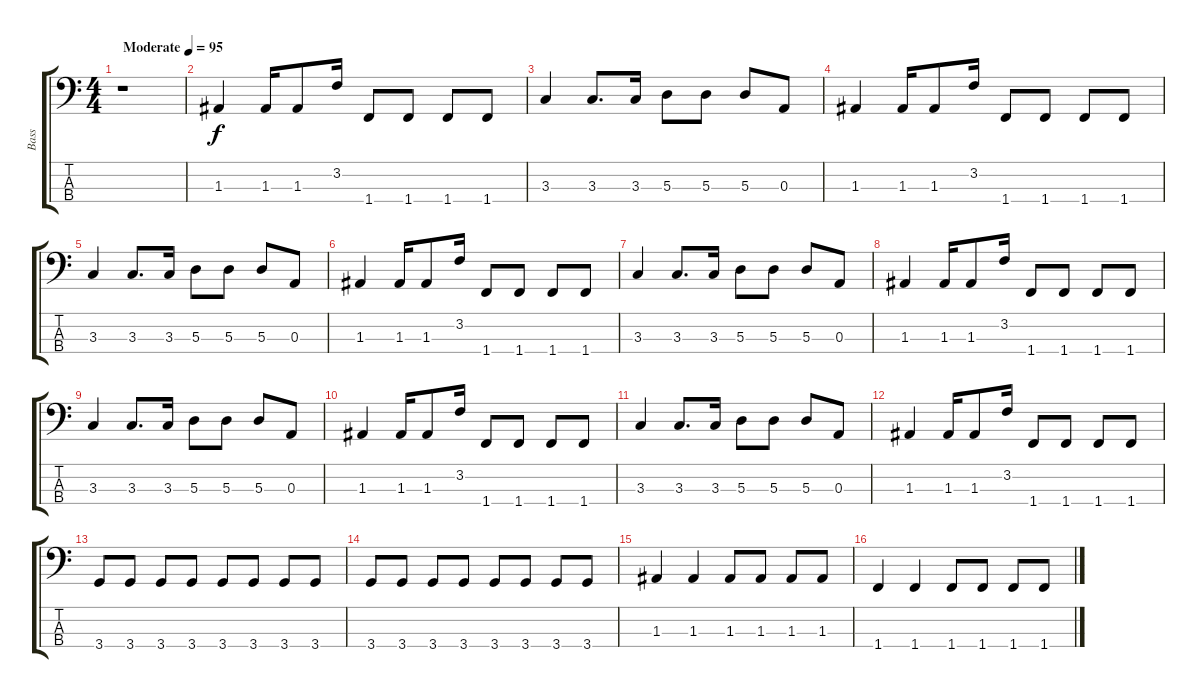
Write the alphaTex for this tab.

\track ("Bass" "Bass") {instrument electricbasspick}
\staff {score tabs}
\tuning (G2 D2 A1 E1) {hide}
\ts (4 4)
\tempo (95 "Moderate")
\clef f4
\ks c
r.1{dy f instrument electricbasspick} |
1.3.4 1.3.16 1.3.8 3.2.16 1.4.8 1.4.8 1.4.8 1.4.8 |
3.3.4 3.3.8{d} 3.3.16 5.3.8 5.3.8 5.3.8 0.3.8 |
1.3.4 1.3.16 1.3.8 3.2.16 1.4.8 1.4.8 1.4.8 1.4.8 |
3.3.4 3.3.8{d} 3.3.16 5.3.8 5.3.8 5.3.8 0.3.8 |
1.3.4 1.3.16 1.3.8 3.2.16 1.4.8 1.4.8 1.4.8 1.4.8 |
3.3.4 3.3.8{d} 3.3.16 5.3.8 5.3.8 5.3.8 0.3.8 |
1.3.4 1.3.16 1.3.8 3.2.16 1.4.8 1.4.8 1.4.8 1.4.8 |
3.3.4 3.3.8{d} 3.3.16 5.3.8 5.3.8 5.3.8 0.3.8 |
1.3.4 1.3.16 1.3.8 3.2.16 1.4.8 1.4.8 1.4.8 1.4.8 |
3.3.4 3.3.8{d} 3.3.16 5.3.8 5.3.8 5.3.8 0.3.8 |
1.3.4 1.3.16 1.3.8 3.2.16 1.4.8 1.4.8 1.4.8 1.4.8 |
3.4.8 3.4.8 3.4.8 3.4.8 3.4.8 3.4.8 3.4.8 3.4.8 |
3.4.8 3.4.8 3.4.8 3.4.8 3.4.8 3.4.8 3.4.8 3.4.8 |
1.3.4 1.3.4 1.3.8 1.3.8 1.3.8 1.3.8 |
1.4.4 1.4.4 1.4.8 1.4.8 1.4.8 1.4.8
